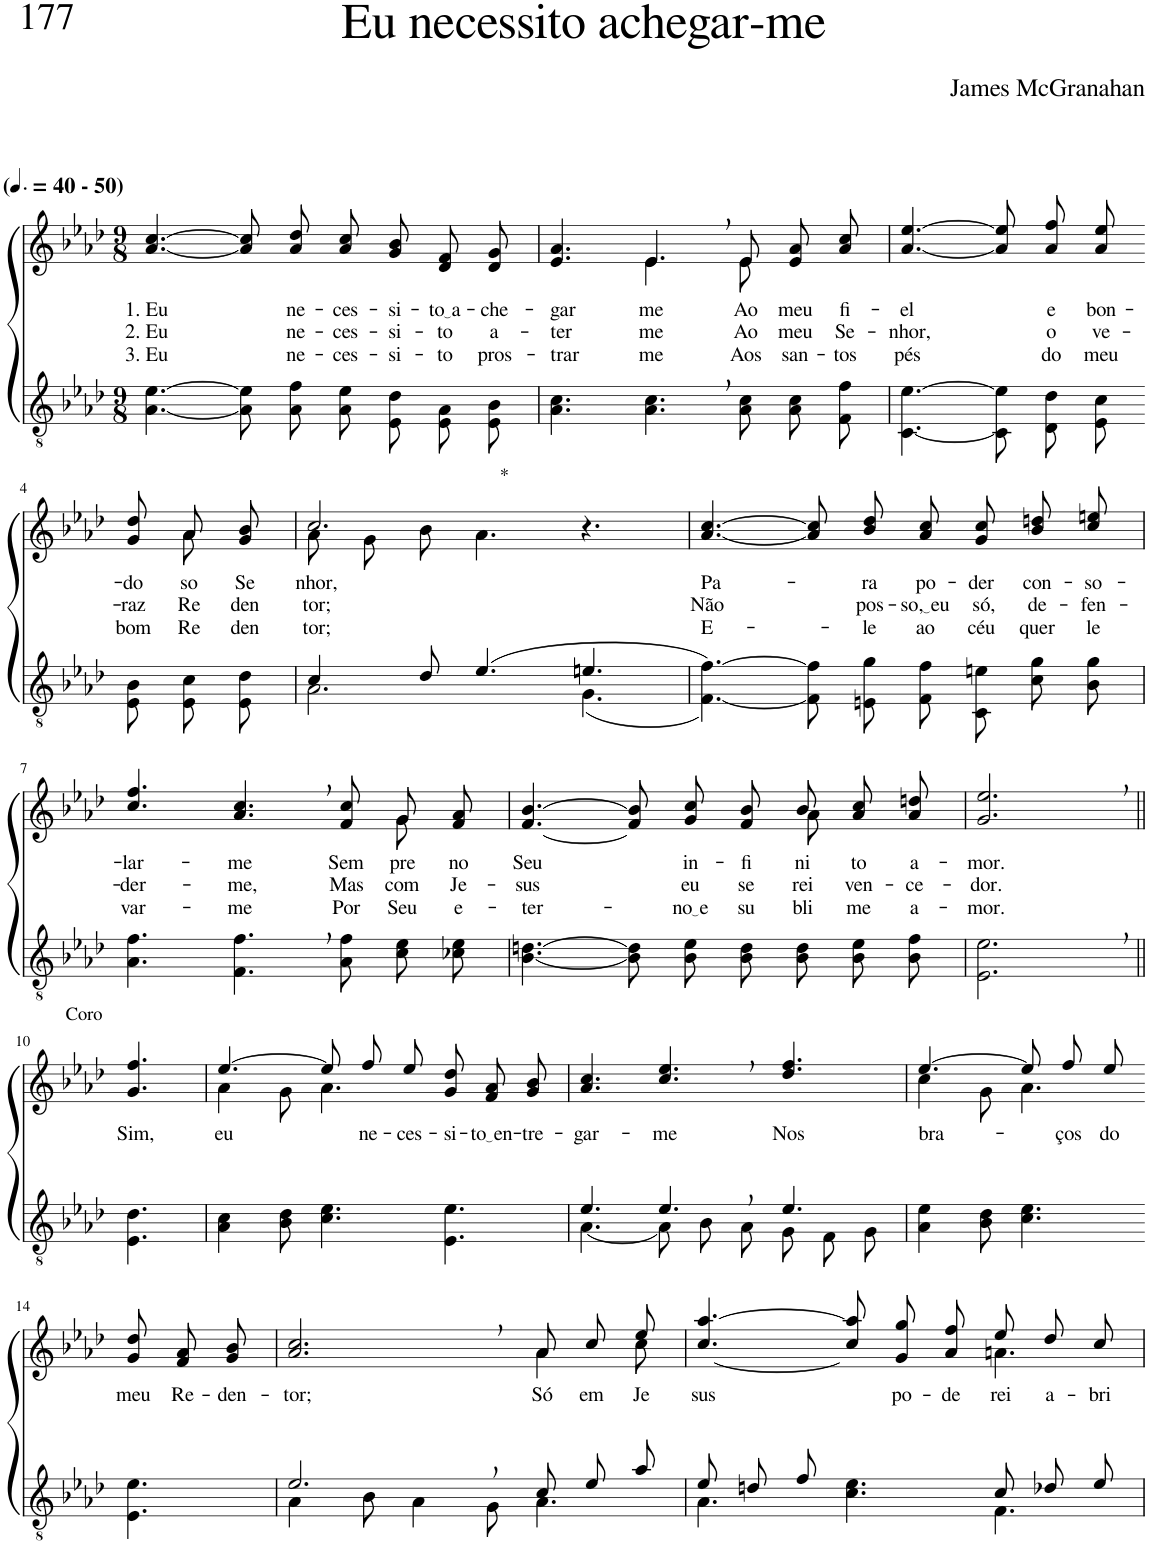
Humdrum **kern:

**kern	**kern	**text	**text	**text
*part2	*part1	*part1	*part1	*part1
*staff2	*staff1	*staff1	*staff1	*staff1
*I"Parte III e IV	*I"Parte I e II	*	*	*
*clefGv2	*clefG2	*	*	*
*Trd3c5	*Trd3c5	*	*	*
*k[b-e-a-d-]	*k[b-e-a-d-]	*	*	*
*M9/8	*M9/8	*	*	*
*MM60	*MM60	*	*	*
=1	=1	=1	=1	=1
!	!LO:TX:a:B:t=(	!	!	!
!	!LO:TX:a:B:t=- 50)	!	!	!
!	!	!LO:LY:b	!LO:LY:b	!LO:LY:b
[4.A-\ [4.e-\	[4.a-/ [4.cc/	1. Eu	2. Eu	3. Eu
8A-]\ 8e-]\L	8a-]\ 8cc]\L	.	.	.
!	!	!LO:LY:b	!LO:LY:b	!LO:LY:b
8A-\ 8f\	8a-\ 8dd-\	ne-	ne-	ne-
!	!	!LO:LY:b	!LO:LY:b	!LO:LY:b
8A-\ 8e-\J	8a-\ 8cc\J	-ces-	-ces-	-ces-
!	!	!LO:LY:b	!LO:LY:b	!LO:LY:b
8E-/ 8d-/L	8g/ 8b-/L	-si-	-si-	-si-
!	!	!LO:LY:b	!LO:LY:b	!LO:LY:b
8E-/ 8A-/	8d-/ 8f/	to a	-to	-to
!	!	!LO:LY:b	!LO:LY:b	!LO:LY:b
8E-/ 8B-/J	8d-/ 8g/J	-che-	a-	pros-
=2	=2	=2	=2	=2
!	!	!LO:LY:b	!LO:LY:b	!LO:LY:b
*	*^	*	*	*
4.A-\ 4.c\	4.e-/ 4.a-/	4.ryy	-gar-	-ter-	-trar-
!	!	!	!LO:LY:b	!LO:LY:b	!LO:LY:b
4.A-\, 4.c\,	4.e-,/	4.e-\	-me	-me	-me
!	!	!	!LO:LY:b	!LO:LY:b	!LO:LY:b
8A-\ 8c\L	8e-/L	8e-\	Ao	Ao	Aos
!	!	!	!LO:LY:b	!LO:LY:b	!LO:LY:b
8A-\ 8c\	8e-/ 8a-/	4ryy	meu	meu	san-
!	!	!	!LO:LY:b	!LO:LY:b	!LO:LY:b
8F\ 8f\J	8a-/ 8cc/J	.	fi-	Se-	-tos
*	*v	*v	*	*	*
=3	=3	=3	=3	=3
!	!	!LO:LY:b	!LO:LY:b	!LO:LY:b
[4.C\ [4.e-\	[4.a-/ [4.ee-/	-el	-nhor,	pés
8C]/ 8e-]/L	8a-]\ 8ee-]\L	.	.	.
!	!	!LO:LY:b	!LO:LY:b	!LO:LY:b
8D-/ 8d-/	8a-\ 8ff\	e	o	do
!	!	!LO:LY:b	!LO:LY:b	!LO:LY:b
8E-/ 8c/J	8a-\ 8ee-\J	bon-	ve-	meu
!!LO:LB:g=z
=4-	=4-	=4-	=4-	=4-
!	!	!LO:LY:b	!LO:LY:b	!LO:LY:b
*	*^	*	*	*
8E-/ 8B-/L	8g/ 8dd-/L	8ryy	-do-	-raz	bom
!	!	!	!LO:LY:b	!LO:LY:b	!LO:LY:b
8E-/ 8c/	8a-/	8a-\	-so	Re-	Re-
!	!	!	!LO:LY:b	!LO:LY:b	!LO:LY:b
8E-/ 8d-/J	8g/ 8b-/J	8ryy	Se-	-den-	-den-
=5	=5	=5	=5	=5	=5
*^	*	*	*	*	*
!	!	!LO:TX:a:t=*	!	!	!	!
!	!	!	!	!LO:LY:b	!LO:LY:b	!LO:LY:b
4c/	2.A-\	2.cc/	8a-\L	-nhor,	-tor;	-tor;
.	.	.	8g\	.	.	.
8d-/	.	.	8b-\J	.	.	.
(4.e-/	.	.	4.a-\	.	.	.
4.en/	(4.G\	4.r	4.ryy	.	.	.
=6	=6	=6	=6	=6	=6	=6
!	!	!	!	!LO:LY:b	!LO:LY:b	!LO:LY:b
*v	*v	*	*	*	*	*
*	*v	*v	*	*	*
[4.F\ [4.f\))	[4.a-/ [4.cc/	Pa-	Não	E-
8F]\ 8f]\L	8a-]\ 8cc]\L	.	.	.
!	!	!LO:LY:b	!LO:LY:b	!LO:LY:b
8En\ 8g\	8b-\ 8dd-\	-ra	pos-	-le
!	!	!LO:LY:b	!LO:LY:b	!LO:LY:b
8F\ 8f\J	8a-\ 8cc\J	po-	so, eu	ao
!	!	!LO:LY:b	!LO:LY:b	!LO:LY:b
8C/ 8en/L	8g\ 8cc\L	-der	só,	céu
!	!	!LO:LY:b	!LO:LY:b	!LO:LY:b
8c/ 8g/	8b-\ 8ddn\	con-	de-	quer
!	!	!LO:LY:b	!LO:LY:b	!LO:LY:b
8B-/ 8g/J	8cc\ 8een\J	-so-	-fen-	le
!!LO:LB:g=z
=7	=7	=7	=7	=7
!	!	!LO:LY:b	!LO:LY:b	!LO:LY:b
*	*^	*	*	*
4.A-\ 4.f\	4.cc/ 4.ff/	2..ryy	-lar-	-der-	var-
!	!	!	!LO:LY:b	!LO:LY:b	!LO:LY:b
4.F\, 4.f\,	4.a-/, 4.cc/,	.	-me	-me,	-me
!	!	!	!LO:LY:b	!LO:LY:b	!LO:LY:b
8A-\ 8f\L	8f/ 8cc/L	.	Sem-	Mas	Por
!	!	!	!LO:LY:b	!LO:LY:b	!LO:LY:b
8c\ 8e-\	8g/	8g\	-pre	com	Seu
!	!	!	!LO:LY:b	!LO:LY:b	!LO:LY:b
8c-X\ 8e-\J	8f/ 8a-/J	8ryy	no	Je-	e-
=8	=8	=8	=8	=8	=8
!	!	!	!LO:LY:b	!LO:LY:b	!LO:LY:b
[4.B-\ [4.dn\	[4.f/ [4.b-/	2.ryy	Seu	-sus	-ter-
8B-]\ 8d]\L	8f]/ 8b-]/L	.	.	.	.
!	!	!	!LO:LY:b	!LO:LY:b	!LO:LY:b
8B-\ 8e-\	8g/ 8cc/	.	in-	eu	no e
!	!	!	!LO:LY:b	!LO:LY:b	!LO:LY:b
8B-\ 8d\J	8f/ 8b-/J	.	-fi-	se-	su-
!	!	!	!LO:LY:b	!LO:LY:b	!LO:LY:b
8B-\ 8d\L	8b-\L	8a-\	-ni-	-rei	-bli-
!	!	!	!LO:LY:b	!LO:LY:b	!LO:LY:b
8B-\ 8e-\	8a-\ 8cc\	4ryy	-to	ven-	-me
!	!	!	!LO:LY:b	!LO:LY:b	!LO:LY:b
8B-\ 8f\J	8a-\ 8ddn\J	.	a-	-ce-	a-
*	*v	*v	*	*	*
=9	=9	=9	=9	=9
!	!	!LO:LY:b	!LO:LY:b	!LO:LY:b
2.E-\, 2.e-\,	2.g/, 2.ee-/,	-mor.	-dor.	-mor.
!!LO:LB:g=z
=10||	=10||	=10||	=10||	=10||
!	!LO:TX:a:t=Coro	!	!	!
!	!	!LO:LY:b	!	!
4.E-\ 4.d-\	4.g/ 4.ff/	Sim,	.	.
=11	=11	=11	=11	=11
*	*^	*	*	*
!	!	!	!LO:LY:b	!	!
4A-\ 4c\	[4.ee-/	4a-\	eu	.	.
8B-\ 8d-\	.	8g\	.	.	.
4.c\ 4.e-\	8ee-/L]	4.a-\	.	.	.
!	!	!	!LO:LY:b	!	!
.	8ff/	.	ne-	.	.
!	!	!	!LO:LY:b	!	!
.	8ee-/J	.	-ces-	.	.
!	!	!	!LO:LY:b	!	!
4.E-\ 4.e-\	8g/ 8dd-/L	4.ryy	-si-	.	.
!	!	!	!LO:LY:b	!	!
.	8f/ 8a-/	.	to en	.	.
!	!	!	!LO:LY:b	!	!
.	8g/ 8b-/J	.	-tre-	.	.
*	*v	*v	*	*	*
=12	=12	=12	=12	=12
*^	*	*	*	*
!	!	!	!LO:LY:b	!	!
4.e-/	[4.A-\	4.a-/ 4.cc/	-gar-	.	.
!	!	!	!LO:LY:b	!	!
4.e-,/	8A-\L]	4.cc/, 4.ee-/,	-me	.	.
.	8B-\	.	.	.	.
.	8A-\J	.	.	.	.
!	!	!	!LO:LY:b	!	!
4.e-/	8G\L	4.dd-/ 4.ff/	Nos	.	.
.	8F\	.	.	.	.
.	8G\J	.	.	.	.
=13	=13	=13	=13	=13	=13
*	*	*^	*	*	*
!	!	!	!	!LO:LY:b	!	!
*v	*v	*	*	*	*	*
4A-\ 4e-\	[4.ee-/	4cc\	bra-	.	.
8B-\ 8d-\	.	8g\	.	.	.
4.c\ 4.e-\	8ee-/L]	4.a-\	.	.	.
!	!	!	!LO:LY:b	!	!
.	8ff/	.	-ços	.	.
!	!	!	!LO:LY:b	!	!
.	8ee-/J	.	do	.	.
*	*v	*v	*	*	*
!!LO:LB:g=z
=14-	=14-	=14-	=14-	=14-
!	!	!LO:LY:b	!	!
4.E-\ 4.e-\	8g/ 8dd-/L	meu	.	.
!	!	!LO:LY:b	!	!
.	8f/ 8a-/	Re-	.	.
!	!	!LO:LY:b	!	!
.	8g/ 8b-/J	-den-	.	.
=15	=15	=15	=15	=15
*^	*	*	*	*
!	!	!	!LO:LY:b	!	!
*	*	*^	*	*	*
2.e-,/	4A-\	2.a-/, 2.cc/,	2.ryy	-tor;	.	.
.	8B-\	.	.	.	.	.
.	4A-\	.	.	.	.	.
.	8G\	.	.	.	.	.
!	!	!	!	!LO:LY:b	!	!
8c/L	4.A-\	8a-/L	4a-\	Só	.	.
!	!	!	!	!LO:LY:b	!	!
8e-/	.	8cc/	.	em	.	.
!	!	!	!	!LO:LY:b	!	!
8a-/J	.	8ee-/J	8cc\	Je-	.	.
=16	=16	=16	=16	=16	=16	=16
!	!	!	!	!LO:LY:b	!	!
8e-/L	4.A-\	[4.cc/ [4.aa-/	2.ryy	-sus	.	.
8dn/	.	.	.	.	.	.
8f/J	.	.	.	.	.	.
4.ryy	4.c\ 4.e-\	8cc]\ 8aa-]\L	.	.	.	.
!	!	!	!	!LO:LY:b	!	!
.	.	8g\ 8gg\	.	po-	.	.
!	!	!	!	!LO:LY:b	!	!
.	.	8a-\ 8ff\J	.	-de-	.	.
!	!	!	!	!LO:LY:b	!	!
8c/L	4.F\	8ee-/L	4.an\	-rei	.	.
!	!	!	!	!LO:LY:b	!	!
8d-X/	.	8dd-/	.	a-	.	.
!	!	!	!	!LO:LY:b	!	!
8e-/J	.	8cc/J	.	-bri-	.	.
*v	*v	*	*	*	*	*
*	*v	*v	*	*	*
=	=	=	=	=
*-	*-	*-	*-	*-
